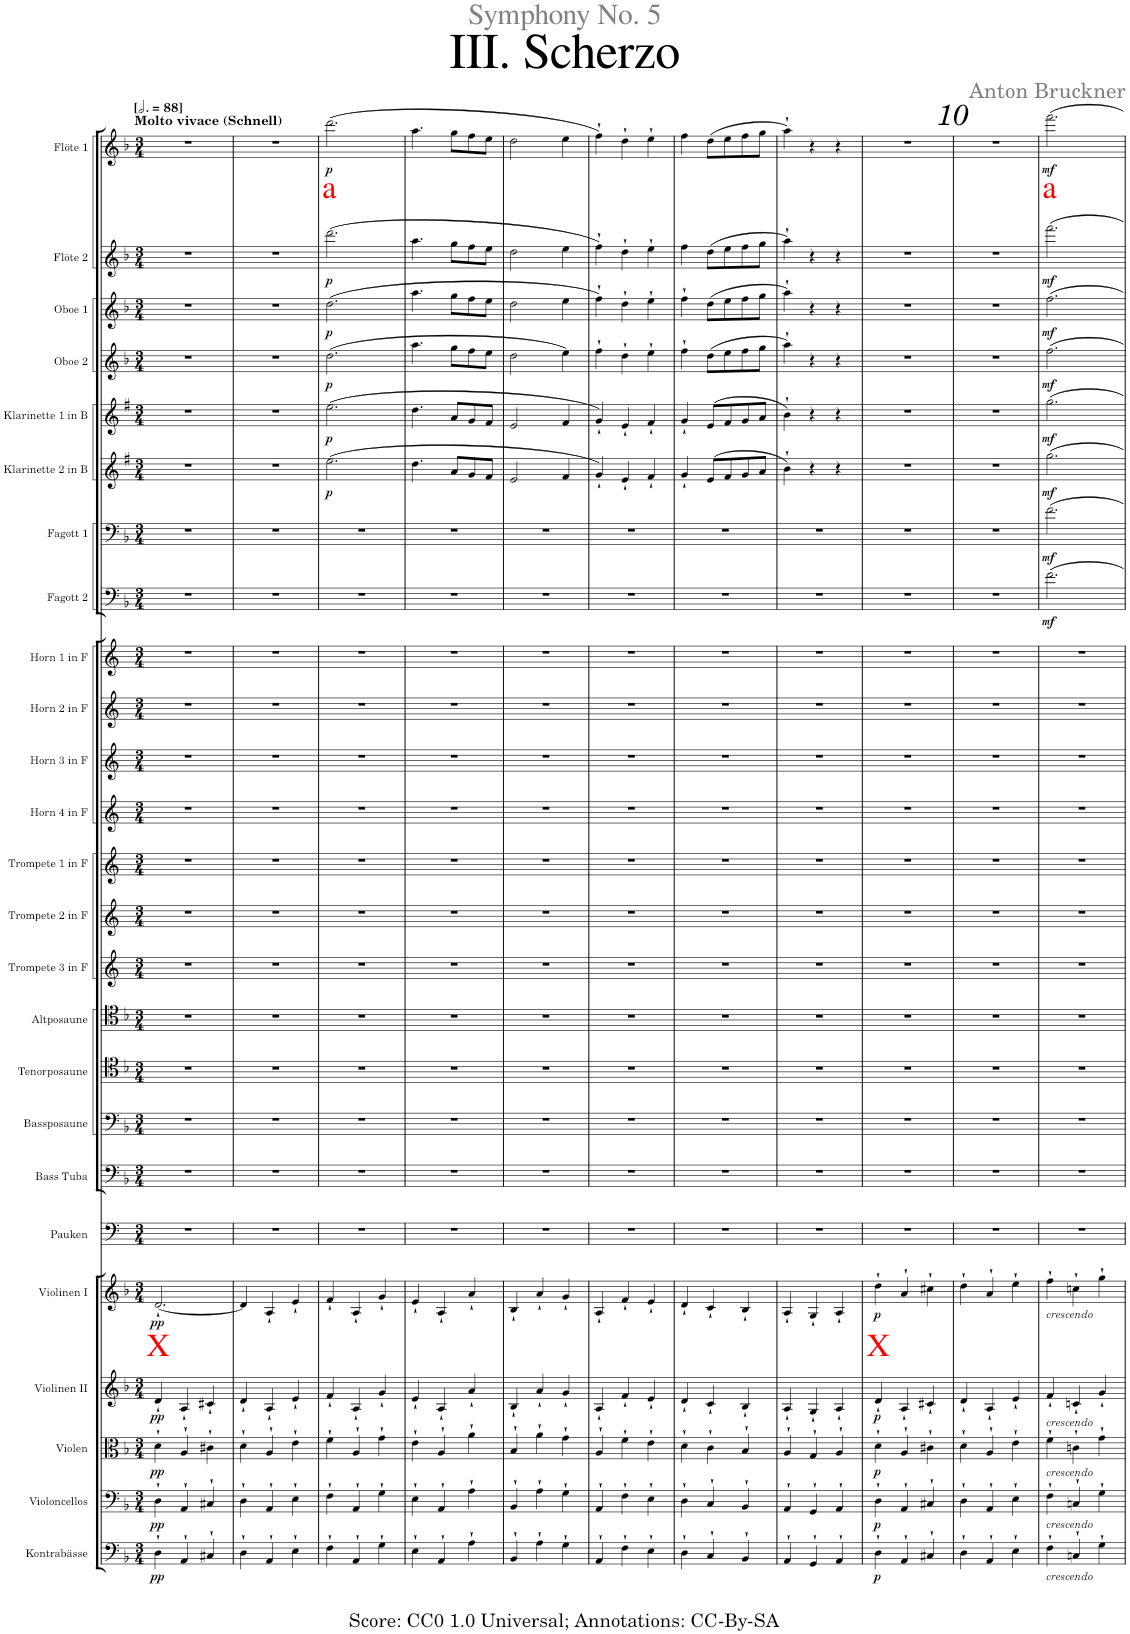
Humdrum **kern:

**kern	**dynam	**kern	**dynam	**kern	**dynam	**kern	**dynam	**kern	**text	**dynam	**kern	**kern	**kern	**kern	**kern	**kern	**kern	**kern	**kern	**kern	**kern	**kern	**kern	**dynam	**kern	**dynam	**kern	**dynam	**kern	**dynam	**kern	**dynam	**kern	**dynam	**kern	**dynam	**kern	**text	**dynam
*part25	*part25	*part24	*part24	*part23	*part23	*part22	*part22	*part21	*part21	*part21	*part20	*part19	*part18	*part17	*part16	*part15	*part14	*part13	*part12	*part11	*part10	*part9	*part8	*part8	*part7	*part7	*part6	*part6	*part5	*part5	*part4	*part4	*part3	*part3	*part2	*part2	*part1	*part1	*part1
*staff25	*staff25	*staff24	*staff24	*staff23	*staff23	*staff22	*staff22	*staff21	*staff21	*staff21	*staff20	*staff19	*staff18	*staff17	*staff16	*staff15	*staff14	*staff13	*staff12	*staff11	*staff10	*staff9	*staff8	*staff8	*staff7	*staff7	*staff6	*staff6	*staff5	*staff5	*staff4	*staff4	*staff3	*staff3	*staff2	*staff2	*staff1	*staff1	*staff1
*I"Kontrabässe	*	*I"Violoncellos	*	*I"Violen	*	*I"Violinen II	*	*I"Violinen I	*	*	*I"Pauken	*I"Bass Tuba	*I"Bassposaune	*I"Tenorposaune	*I"Altposaune	*I"Trompete 3 in F	*I"Trompete 2 in F	*I"Trompete 1 in F	*I"Horn 4 in F	*I"Horn 3 in F	*I"Horn 2 in F	*I"Horn 1 in F	*I"Fagott 2	*	*I"Fagott 1	*	*I"Klarinette 2 in B	*	*I"Klarinette 1 in B	*	*I"Oboe 2	*	*I"Oboe 1	*	*I"Flöte 2	*	*I"Flöte 1	*	*
*I'Kb.	*	*I'Vc.	*	*	*	*I'Vln. II	*	*I'Vln. I	*	*	*I'Pk.	*I'Ba. Tb.	*I'B. Psn.	*I'T. Psn.	*I'A. Psn.	*I'Tpt. 3 in F	*I'Tpt. 2 in F	*I'Tpt. 1 in F	*I'Hn. 4 in F	*I'Hn. 3  in F	*I'Hn. 2  in F	*I'Hn. 1 in F	*I'Fgt. 2	*	*I'Fgt. 1	*	*I'Kl. 2 in B	*	*I'Kl. 1  in B	*	*I'Ob. 2	*	*I'Ob. 1	*	*I'Fl. 2	*	*I'Fl. 1	*	*
*clefF4	*	*clefF4	*	*clefC3	*	*clefG2	*	*clefG2	*	*	*clefF4	*clefF4	*clefF4	*clefC4	*clefC4	*clefG2	*clefG2	*clefG2	*clefG2	*clefG2	*clefG2	*clefG2	*clefF4	*	*clefF4	*	*clefG2	*	*clefG2	*	*clefG2	*	*clefG2	*	*clefG2	*	*clefG2	*	*
*Trd7c12	*	*	*	*	*	*	*	*	*	*	*	*	*	*	*	*Trd-3c-5	*Trd-3c-5	*Trd-3c-5	*Trd4c7	*Trd4c7	*Trd4c7	*Trd4c7	*	*	*	*	*Trd1c2	*	*Trd1c2	*	*	*	*	*	*	*	*	*	*
*k[b-]	*	*k[b-]	*	*k[b-]	*	*k[b-]	*	*k[b-]	*	*	*k[]	*k[b-]	*k[b-]	*k[b-]	*k[b-]	*k[]	*k[]	*k[]	*k[]	*k[]	*k[]	*k[]	*k[b-]	*	*k[b-]	*	*k[f#]	*	*k[f#]	*	*k[b-]	*	*k[b-]	*	*k[b-]	*	*k[b-]	*	*
*M3/4	*	*M3/4	*	*M3/4	*	*M3/4	*	*M3/4	*	*	*M3/4	*M3/4	*M3/4	*M3/4	*M3/4	*M3/4	*M3/4	*M3/4	*M3/4	*M3/4	*M3/4	*M3/4	*M3/4	*	*M3/4	*	*M3/4	*	*M3/4	*	*M3/4	*	*M3/4	*	*M3/4	*	*M3/4	*	*
*MM264	*	*MM264	*	*MM264	*	*MM264	*	*MM264	*	*	*MM264	*MM264	*MM264	*MM264	*MM264	*MM264	*MM264	*MM264	*MM264	*MM264	*MM264	*MM264	*MM264	*	*MM264	*	*MM264	*	*MM264	*	*MM264	*	*MM264	*	*MM264	*	*MM264	*	*
=1	=1	=1	=1	=1	=1	=1	=1	=1	=1	=1	=1	=1	=1	=1	=1	=1	=1	=1	=1	=1	=1	=1	=1	=1	=1	=1	=1	=1	=1	=1	=1	=1	=1	=1	=1	=1	=1	=1	=1
!	!	!	!	!	!	!	!	!	!	!	!	!	!	!	!	!	!	!	!	!	!	!	!	!	!	!	!	!	!	!	!	!	!	!	!	!	!LO:TX:a:B:t=Molto vivace (Schnell)	!	!
!	!	!	!	!	!	!	!	!	!	!	!	!	!	!	!	!	!	!	!	!	!	!	!	!	!	!	!	!	!	!	!	!	!	!	!	!	!LO:TX:a:B:t=[	!	!
!	!	!	!	!	!	!	!	!	!	!	!	!	!	!	!	!	!	!	!	!	!	!	!	!	!	!	!	!	!	!	!	!	!	!	!	!	!LO:TX:a:B:t=]	!	!
!	!LO:DY:b	!	!LO:DY:b	!	!LO:DY:b	!	!LO:DY:b	!	!LO:LY:b:color=#FF0000	!LO:DY:b	!	!	!	!	!	!	!	!	!	!	!	!	!	!	!	!	!	!	!	!	!	!	!	!	!	!	!	!	!
4D`>\	pp	4D`>\	pp	4d`>\	pp	4d`/	pp	[2.d`/	X	pp	2.r	2.r	2.r	2.r	2.r	2.r	2.r	2.r	2.r	2.r	2.r	2.r	2.r	.	2.r	.	2.r	.	2.r	.	2.r	.	2.r	.	2.r	.	2.r	.	.
4AA`>/	.	4AA`>/	.	4A`>/	.	4A`/	.	.	.	.	.	.	.	.	.	.	.	.	.	.	.	.	.	.	.	.	.	.	.	.	.	.	.	.	.	.	.	.	.
4C#X`>/	.	4C#X`>/	.	4c#X`>\	.	4c#X`/	.	.	.	.	.	.	.	.	.	.	.	.	.	.	.	.	.	.	.	.	.	.	.	.	.	.	.	.	.	.	.	.	.
=2	=2	=2	=2	=2	=2	=2	=2	=2	=2	=2	=2	=2	=2	=2	=2	=2	=2	=2	=2	=2	=2	=2	=2	=2	=2	=2	=2	=2	=2	=2	=2	=2	=2	=2	=2	=2	=2	=2	=2
4D`\	.	4D`\	.	4d`\	.	4d`/	.	4d/]	.	.	2.r	2.r	2.r	2.r	2.r	2.r	2.r	2.r	2.r	2.r	2.r	2.r	2.r	.	2.r	.	2.r	.	2.r	.	2.r	.	2.r	.	2.r	.	2.r	.	.
4AA`>/	.	4AA`>/	.	4A`>/	.	4A`/	.	4A`/	.	.	.	.	.	.	.	.	.	.	.	.	.	.	.	.	.	.	.	.	.	.	.	.	.	.	.	.	.	.	.
4E`\	.	4E`\	.	4e`\	.	4e`/	.	4e`/	.	.	.	.	.	.	.	.	.	.	.	.	.	.	.	.	.	.	.	.	.	.	.	.	.	.	.	.	.	.	.
=3	=3	=3	=3	=3	=3	=3	=3	=3	=3	=3	=3	=3	=3	=3	=3	=3	=3	=3	=3	=3	=3	=3	=3	=3	=3	=3	=3	=3	=3	=3	=3	=3	=3	=3	=3	=3	=3	=3	=3
!	!	!	!	!	!	!	!	!	!	!	!	!	!	!	!	!	!	!	!	!	!	!	!	!	!	!	!	!LO:DY:b	!	!LO:DY:b	!	!LO:DY:b	!	!LO:DY:b	!	!LO:DY:b	!	!LO:LY:b:color=#FF0000	!LO:DY:b
4F`\	.	4F`\	.	4f`\	.	4f`/	.	4f`/	.	.	2.r	2.r	2.r	2.r	2.r	2.r	2.r	2.r	2.r	2.r	2.r	2.r	2.r	.	2.r	.	(2.ee\	p	(2.ee\	p	(2.dd\	p	(2.dd\	p	(2.ddd\	p	(2.ddd\	a	p
4AA`>/	.	4AA`>/	.	4A`>/	.	4A`/	.	4A`/	.	.	.	.	.	.	.	.	.	.	.	.	.	.	.	.	.	.	.	.	.	.	.	.	.	.	.	.	.	.	.
4G`\	.	4G`\	.	4g`\	.	4g`/	.	4g`/	.	.	.	.	.	.	.	.	.	.	.	.	.	.	.	.	.	.	.	.	.	.	.	.	.	.	.	.	.	.	.
=4	=4	=4	=4	=4	=4	=4	=4	=4	=4	=4	=4	=4	=4	=4	=4	=4	=4	=4	=4	=4	=4	=4	=4	=4	=4	=4	=4	=4	=4	=4	=4	=4	=4	=4	=4	=4	=4	=4	=4
4E`\	.	4E`\	.	4e`\	.	4e`/	.	4e`/	.	.	2.r	2.r	2.r	2.r	2.r	2.r	2.r	2.r	2.r	2.r	2.r	2.r	2.r	.	2.r	.	4.dd\	.	4.dd\	.	4.aa\	.	4.aa\	.	4.aa\	.	4.aa\	.	.
4AA`>/	.	4AA`>/	.	4A`>/	.	4A`/	.	4A`/	.	.	.	.	.	.	.	.	.	.	.	.	.	.	.	.	.	.	.	.	.	.	.	.	.	.	.	.	.	.	.
.	.	.	.	.	.	.	.	.	.	.	.	.	.	.	.	.	.	.	.	.	.	.	.	.	.	.	8a/L	.	8a/L	.	8gg\L	.	8gg\L	.	8gg\L	.	8gg\L	.	.
4A`\	.	4A`\	.	4a`\	.	4a`/	.	4a`/	.	.	.	.	.	.	.	.	.	.	.	.	.	.	.	.	.	.	8g/	.	8g/	.	8ff\	.	8ff\	.	8ff\	.	8ff\	.	.
.	.	.	.	.	.	.	.	.	.	.	.	.	.	.	.	.	.	.	.	.	.	.	.	.	.	.	8f#/J	.	8f#/J	.	8ee\J	.	8ee\J	.	8ee\J	.	8ee\J	.	.
=5	=5	=5	=5	=5	=5	=5	=5	=5	=5	=5	=5	=5	=5	=5	=5	=5	=5	=5	=5	=5	=5	=5	=5	=5	=5	=5	=5	=5	=5	=5	=5	=5	=5	=5	=5	=5	=5	=5	=5
4BB-`>/	.	4BB-`>/	.	4B-`>/	.	4B-`/	.	4B-`/	.	.	2.r	2.r	2.r	2.r	2.r	2.r	2.r	2.r	2.r	2.r	2.r	2.r	2.r	.	2.r	.	2e/	.	2e/	.	2dd\	.	2dd\	.	2dd\	.	2dd\	.	.
4A`\	.	4A`\	.	4a`\	.	4a`/	.	4a`/	.	.	.	.	.	.	.	.	.	.	.	.	.	.	.	.	.	.	.	.	.	.	.	.	.	.	.	.	.	.	.
4G`\	.	4G`\	.	4g`\	.	4g`/	.	4g`/	.	.	.	.	.	.	.	.	.	.	.	.	.	.	.	.	.	.	4f#/	.	4f#/	.	4ee\)	.	4ee\	.	4ee\	.	4ee\	.	.
=6	=6	=6	=6	=6	=6	=6	=6	=6	=6	=6	=6	=6	=6	=6	=6	=6	=6	=6	=6	=6	=6	=6	=6	=6	=6	=6	=6	=6	=6	=6	=6	=6	=6	=6	=6	=6	=6	=6	=6
4AA`>/	.	4AA`>/	.	4A`>/	.	4A`/	.	4A`/	.	.	2.r	2.r	2.r	2.r	2.r	2.r	2.r	2.r	2.r	2.r	2.r	2.r	2.r	.	2.r	.	4g`/)	.	4g`/)	.	4ff`\	.	4ff`\)	.	4ff`\)	.	4ff`\)	.	.
4F`\	.	4F`\	.	4f`\	.	4f`/	.	4f`/	.	.	.	.	.	.	.	.	.	.	.	.	.	.	.	.	.	.	4e`/	.	4e`/	.	4dd`\	.	4dd`\	.	4dd`\	.	4dd`\	.	.
4E`\	.	4E`\	.	4e`\	.	4e`/	.	4e`/	.	.	.	.	.	.	.	.	.	.	.	.	.	.	.	.	.	.	4f#`/	.	4f#`/	.	4ee`\	.	4ee`\	.	4ee`\	.	4ee`\	.	.
=7	=7	=7	=7	=7	=7	=7	=7	=7	=7	=7	=7	=7	=7	=7	=7	=7	=7	=7	=7	=7	=7	=7	=7	=7	=7	=7	=7	=7	=7	=7	=7	=7	=7	=7	=7	=7	=7	=7	=7
4D`\	.	4D`\	.	4d`\	.	4d`/	.	4d`/	.	.	2.r	2.r	2.r	2.r	2.r	2.r	2.r	2.r	2.r	2.r	2.r	2.r	2.r	.	2.r	.	4g`/	.	4g`/	.	4ff`\	.	4ff`\	.	4ff\	.	4ff\	.	.
4C`>/	.	4C`>/	.	4c`\	.	4c`/	.	4c`/	.	.	.	.	.	.	.	.	.	.	.	.	.	.	.	.	.	.	(8e/L	.	(8e/L	.	(8dd\L	.	(8dd\L	.	(8dd\L	.	(8dd\L	.	.
.	.	.	.	.	.	.	.	.	.	.	.	.	.	.	.	.	.	.	.	.	.	.	.	.	.	.	8f#/	.	8f#/	.	8ee\	.	8ee\	.	8ee\	.	8ee\	.	.
4BB-`>/	.	4BB-`>/	.	4B-`>/	.	4B-`/	.	4B-`/	.	.	.	.	.	.	.	.	.	.	.	.	.	.	.	.	.	.	8g/	.	8g/	.	8ff\	.	8ff\	.	8ff\	.	8ff\	.	.
.	.	.	.	.	.	.	.	.	.	.	.	.	.	.	.	.	.	.	.	.	.	.	.	.	.	.	8a/J	.	8a/J	.	8gg\J	.	8gg\J	.	8gg\J	.	8gg\J	.	.
=8	=8	=8	=8	=8	=8	=8	=8	=8	=8	=8	=8	=8	=8	=8	=8	=8	=8	=8	=8	=8	=8	=8	=8	=8	=8	=8	=8	=8	=8	=8	=8	=8	=8	=8	=8	=8	=8	=8	=8
4AA`>/	.	4AA`>/	.	4A`>/	.	4A`/	.	4A`/	.	.	2.r	2.r	2.r	2.r	2.r	2.r	2.r	2.r	2.r	2.r	2.r	2.r	2.r	.	2.r	.	4b`\)	.	4b`\)	.	4aa`\)	.	4aa`\)	.	4aa`\)	.	4aa`\)	.	.
4GG`>/	.	4GG`>/	.	4G`>/	.	4G`/	.	4G`/	.	.	.	.	.	.	.	.	.	.	.	.	.	.	.	.	.	.	4r	.	4r	.	4r	.	4r	.	4r	.	4r	.	.
4AA`>/	.	4AA`>/	.	4A`>/	.	4A`/	.	4A`/	.	.	.	.	.	.	.	.	.	.	.	.	.	.	.	.	.	.	4r	.	4r	.	4r	.	4r	.	4r	.	4r	.	.
=9	=9	=9	=9	=9	=9	=9	=9	=9	=9	=9	=9	=9	=9	=9	=9	=9	=9	=9	=9	=9	=9	=9	=9	=9	=9	=9	=9	=9	=9	=9	=9	=9	=9	=9	=9	=9	=9	=9	=9
!	!LO:DY:b	!	!LO:DY:b	!	!LO:DY:b	!	!LO:DY:b	!	!LO:LY:b:color=#FF0000	!LO:DY:b	!	!	!	!	!	!	!	!	!	!	!	!	!	!	!	!	!	!	!	!	!	!	!	!	!	!	!	!	!
4D`\	p	4D`\	p	4d`\	p	4d`/	p	4dd`>\	X	p	2.r	2.r	2.r	2.r	2.r	2.r	2.r	2.r	2.r	2.r	2.r	2.r	2.r	.	2.r	.	2.r	.	2.r	.	2.r	.	2.r	.	2.r	.	2.r	.	.
4AA`>/	.	4AA`>/	.	4A`>/	.	4A`/	.	4a`>/	.	.	.	.	.	.	.	.	.	.	.	.	.	.	.	.	.	.	.	.	.	.	.	.	.	.	.	.	.	.	.
4C#X`>/	.	4C#X`>/	.	4c#X`\	.	4c#X`/	.	4cc#X`>\	.	.	.	.	.	.	.	.	.	.	.	.	.	.	.	.	.	.	.	.	.	.	.	.	.	.	.	.	.	.	.
=10	=10	=10	=10	=10	=10	=10	=10	=10	=10	=10	=10	=10	=10	=10	=10	=10	=10	=10	=10	=10	=10	=10	=10	=10	=10	=10	=10	=10	=10	=10	=10	=10	=10	=10	=10	=10	=10	=10	=10
4D`\	.	4D`\	.	4d`\	.	4d`/	.	4dd`\	.	.	2.r	2.r	2.r	2.r	2.r	2.r	2.r	2.r	2.r	2.r	2.r	2.r	2.r	.	2.r	.	2.r	.	2.r	.	2.r	.	2.r	.	2.r	.	2.r	.	.
4AA`>/	.	4AA`>/	.	4A`>/	.	4A`/	.	4a`>/	.	.	.	.	.	.	.	.	.	.	.	.	.	.	.	.	.	.	.	.	.	.	.	.	.	.	.	.	.	.	.
4E`\	.	4E`\	.	4e`\	.	4e`/	.	4ee`\	.	.	.	.	.	.	.	.	.	.	.	.	.	.	.	.	.	.	.	.	.	.	.	.	.	.	.	.	.	.	.
=11	=11	=11	=11	=11	=11	=11	=11	=11	=11	=11	=11	=11	=11	=11	=11	=11	=11	=11	=11	=11	=11	=11	=11	=11	=11	=11	=11	=11	=11	=11	=11	=11	=11	=11	=11	=11	=11	=11	=11
!	!	!	!	!	!	!	!	!LO:TX:b:i:t=crescendo	!	!	!	!	!	!	!	!	!	!	!	!	!	!	!	!	!	!	!	!	!	!	!	!	!	!	!	!	!	!	!
!	!	!	!	!	!	!LO:TX:b:i:t=crescendo	!	!	!	!	!	!	!	!	!	!	!	!	!	!	!	!	!	!	!	!	!	!	!	!	!	!	!	!	!	!	!	!	!
!	!	!	!	!LO:TX:b:i:t=crescendo	!	!	!	!	!	!	!	!	!	!	!	!	!	!	!	!	!	!	!	!	!	!	!	!	!	!	!	!	!	!	!	!	!	!	!
!	!	!LO:TX:b:i:t=crescendo	!	!	!	!	!	!	!	!	!	!	!	!	!	!	!	!	!	!	!	!	!	!	!	!	!	!	!	!	!	!	!	!	!	!	!	!	!
!LO:TX:b:i:t=crescendo	!	!	!	!	!	!	!	!	!	!	!	!	!	!	!	!	!	!	!	!	!	!	!	!	!	!	!	!	!	!	!	!	!	!	!	!	!	!	!
!	!	!	!	!	!	!	!	!	!	!	!	!	!	!	!	!	!	!	!	!	!	!	!	!LO:DY:b	!	!LO:DY:b	!	!LO:DY:b	!	!LO:DY:b	!	!LO:DY:b	!	!LO:DY:b	!	!LO:DY:b	!	!LO:LY:b:color=#FF0000	!LO:DY:b
4F`\	.	4F`\	.	4f`\	.	4f`/	.	4ff`\	.	.	2.r	2.r	2.r	2.r	2.r	2.r	2.r	2.r	2.r	2.r	2.r	2.r	2.f\	mf	2.f\	mf	2.gg\	mf	2.gg\	mf	2.ff\	mf	2.ff\	mf	2.fff\	mf	2.fff\	a	mf
4Cn`>/	.	4Cn`>/	.	4cn`\	.	4cn`/	.	4ccn`\	.	.	.	.	.	.	.	.	.	.	.	.	.	.	.	.	.	.	.	.	.	.	.	.	.	.	.	.	.	.	.
4G`\	.	4G`\	.	4g`\	.	4g`/	.	4gg`\	.	.	.	.	.	.	.	.	.	.	.	.	.	.	.	.	.	.	.	.	.	.	.	.	.	.	.	.	.	.	.
=	=	=	=	=	=	=	=	=	=	=	=	=	=	=	=	=	=	=	=	=	=	=	=	=	=	=	=	=	=	=	=	=	=	=	=	=	=	=	=
*-	*-	*-	*-	*-	*-	*-	*-	*-	*-	*-	*-	*-	*-	*-	*-	*-	*-	*-	*-	*-	*-	*-	*-	*-	*-	*-	*-	*-	*-	*-	*-	*-	*-	*-	*-	*-	*-	*-	*-
